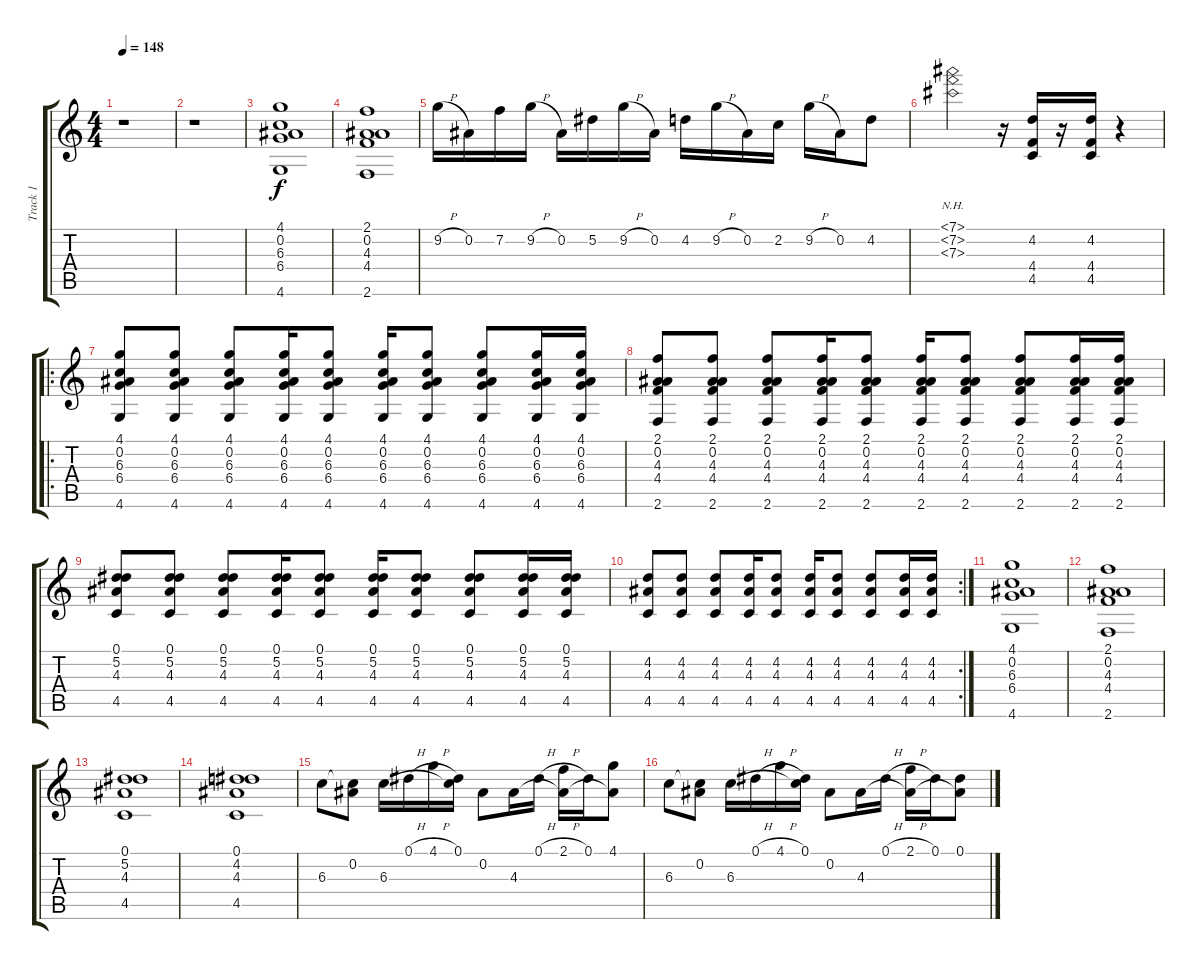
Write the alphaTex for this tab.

\track ("Track 1" "Track 1") {instrument acousticguitarsteel}
\staff {score tabs}
\tuning (Eb4 Bb3 Gb3 Db3 Ab2 Eb2) {hide}
\ts (4 4)
\tempo 148
\clef g2
\ks c
r.1{dy f} |
r.1 |
(4.1 0.2 6.3 6.4 4.6).1 |
(2.1 0.2 4.3 4.4 2.6).1 |
9.2{h}.16 0.2.16 7.2.16 9.2{h}.16 0.2.16 5.2.16 9.2{h}.16 0.2.16 4.2.16 9.2{h}.16 0.2.16 2.2.16 9.2{h}.16 0.2.16 4.2.8 |
(7.1{nh} 7.2{nh} 7.3{nh}).2 r.16 (4.2 4.4 4.5).16 r.16 (4.2 4.4 4.5).16 r.4 |
\ro
(4.1 0.2 6.3 6.4 4.6).8 (4.1 0.2 6.3 6.4 4.6).8 (4.1 0.2 6.3 6.4 4.6).8 (4.1 0.2 6.3 6.4 4.6).16 (4.1 0.2 6.3 6.4 4.6).8 (4.1 0.2 6.3 6.4 4.6).16 (4.1 0.2 6.3 6.4 4.6).8 (4.1 0.2 6.3 6.4 4.6).8 (4.1 0.2 6.3 6.4 4.6).16 (4.1 0.2 6.3 6.4 4.6).16 |
(2.1 0.2 4.3 4.4 2.6).8 (2.1 0.2 4.3 4.4 2.6).8 (2.1 0.2 4.3 4.4 2.6).8 (2.1 0.2 4.3 4.4 2.6).16 (2.1 0.2 4.3 4.4 2.6).8 (2.1 0.2 4.3 4.4 2.6).16 (2.1 0.2 4.3 4.4 2.6).8 (2.1 0.2 4.3 4.4 2.6).8 (2.1 0.2 4.3 4.4 2.6).16 (2.1 0.2 4.3 4.4 2.6).16 |
(0.1 5.2 4.3 4.5).8 (0.1 5.2 4.3 4.5).8 (0.1 5.2 4.3 4.5).8 (0.1 5.2 4.3 4.5).16 (0.1 5.2 4.3 4.5).8 (0.1 5.2 4.3 4.5).16 (0.1 5.2 4.3 4.5).8 (0.1 5.2 4.3 4.5).8 (0.1 5.2 4.3 4.5).16 (0.1 5.2 4.3 4.5).16 |
\rc 2
(4.2 4.3 4.5).8 (4.2 4.3 4.5).8 (4.2 4.3 4.5).8 (4.2 4.3 4.5).16 (4.2 4.3 4.5).8 (4.2 4.3 4.5).16 (4.2 4.3 4.5).8 (4.2 4.3 4.5).8 (4.2 4.3 4.5).16 (4.2 4.3 4.5).16 |
(4.1 0.2 6.3 6.4 4.6).1 |
(2.1 0.2 4.3 4.4 2.6).1 |
(0.1 5.2 4.3 4.5).1 |
(0.1 4.2 4.3 4.5).1 |
6.3.8 (0.2 6.3{t}).8 6.3.16 0.1{h}.16 4.1{h}.16 (0.1 6.3{t}).16 0.2.8 4.3.16 0.1{h}.16 (2.1{h} 4.3{t}).16 0.1.16 (4.1 4.3{t}).8 |
6.3.8 (0.2 6.3{t}).8 6.3.16 0.1{h}.16 4.1{h}.16 (0.1 6.3{t}).16 0.2.8 4.3.16 0.1{h}.16 (2.1{h} 4.3{t}).16 0.1.16 (0.1 4.3{t}).8
